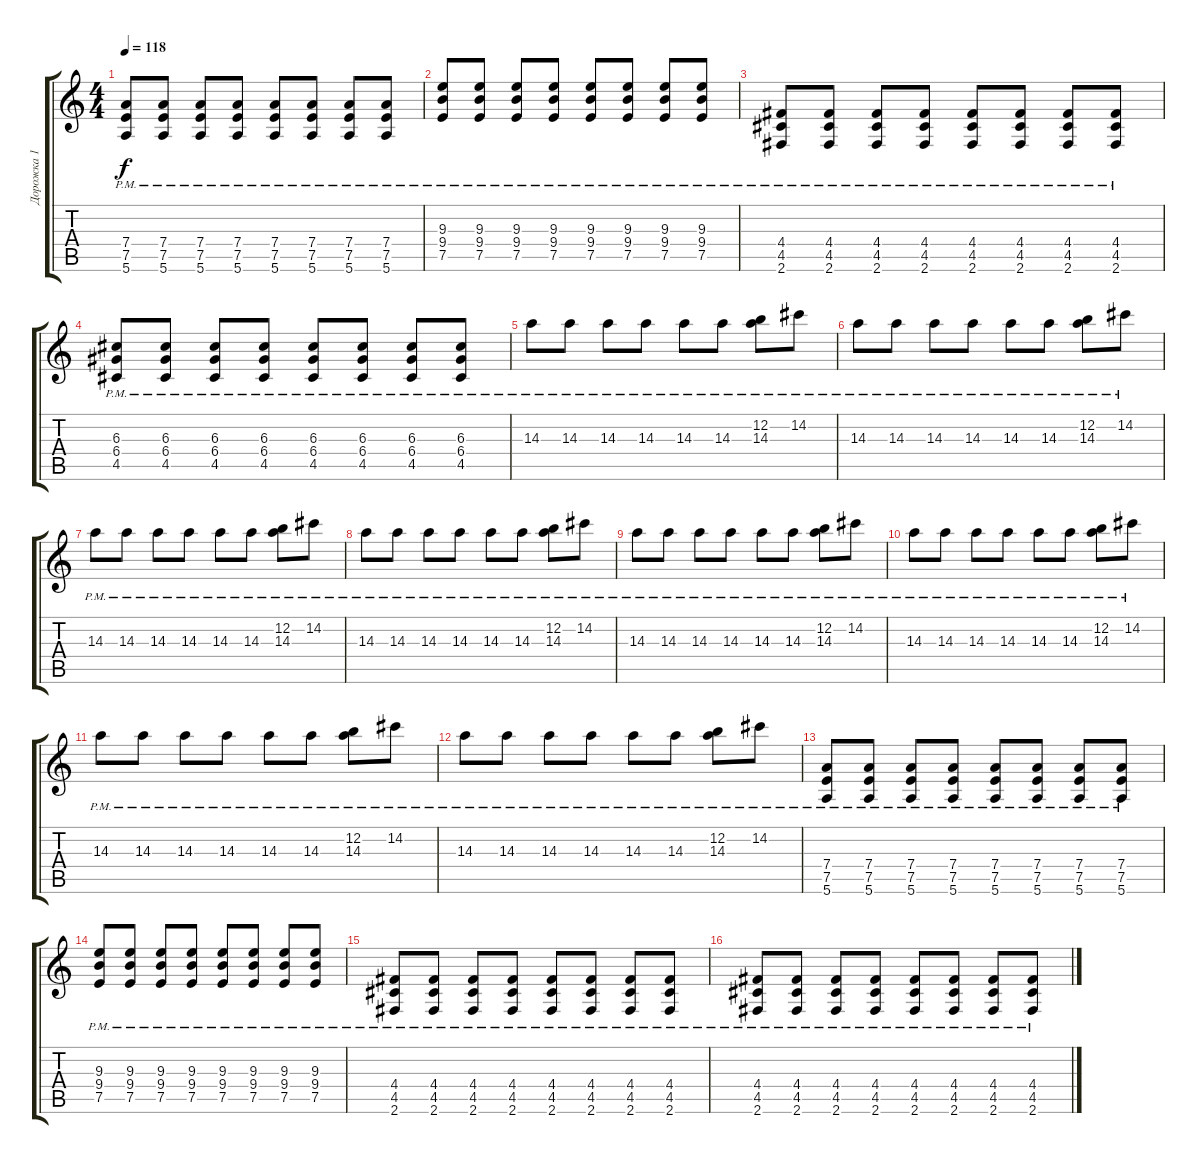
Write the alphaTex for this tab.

\track ("Дорожка 1" "Дорожка 1") {solo instrument electricguitarmuted}
\staff {score tabs}
\tuning (E4 B3 G3 D3 A2 E2) {hide}
\ts (4 4)
\tempo 118
\clef g2
\ks c
(7.4{pm} 7.5{pm} 5.6{pm}).8{dy f} (7.4{pm} 7.5{pm} 5.6{pm}).8 (7.4{pm} 7.5{pm} 5.6{pm}).8 (7.4{pm} 7.5{pm} 5.6{pm}).8 (7.4{pm} 7.5{pm} 5.6{pm}).8 (7.4{pm} 7.5{pm} 5.6{pm}).8 (7.4{pm} 7.5{pm} 5.6{pm}).8 (7.4{pm} 7.5{pm} 5.6{pm}).8 |
(9.3{pm} 9.4{pm} 7.5{pm}).8 (9.3{pm} 9.4{pm} 7.5{pm}).8 (9.3{pm} 9.4{pm} 7.5{pm}).8 (9.3{pm} 9.4{pm} 7.5{pm}).8 (9.3{pm} 9.4{pm} 7.5{pm}).8 (9.3{pm} 9.4{pm} 7.5{pm}).8 (9.3{pm} 9.4{pm} 7.5{pm}).8 (9.3{pm} 9.4{pm} 7.5{pm}).8 |
(4.4{pm} 4.5{pm} 2.6{pm}).8 (4.4{pm} 4.5{pm} 2.6{pm}).8 (4.4{pm} 4.5{pm} 2.6{pm}).8 (4.4{pm} 4.5{pm} 2.6{pm}).8 (4.4{pm} 4.5{pm} 2.6{pm}).8 (4.4{pm} 4.5{pm} 2.6{pm}).8 (4.4{pm} 4.5{pm} 2.6{pm}).8 (4.4{pm} 4.5{pm} 2.6{pm}).8 |
(6.3{pm} 6.4{pm} 4.5{pm}).8 (6.3{pm} 6.4{pm} 4.5{pm}).8 (6.3{pm} 6.4{pm} 4.5{pm}).8 (6.3{pm} 6.4{pm} 4.5{pm}).8 (6.3{pm} 6.4{pm} 4.5{pm}).8 (6.3{pm} 6.4{pm} 4.5{pm}).8 (6.3{pm} 6.4{pm} 4.5{pm}).8 (6.3{pm} 6.4{pm} 4.5{pm}).8 |
14.3{pm}.8 14.3{pm}.8 14.3{pm}.8 14.3{pm}.8 14.3{pm}.8 14.3{pm}.8 (12.2{pm} 14.3{pm}).8 14.2{pm}.8 |
14.3{pm}.8 14.3{pm}.8 14.3{pm}.8 14.3{pm}.8 14.3{pm}.8 14.3{pm}.8 (12.2{pm} 14.3{pm}).8 14.2{pm}.8 |
14.3{pm}.8 14.3{pm}.8 14.3{pm}.8 14.3{pm}.8 14.3{pm}.8 14.3{pm}.8 (12.2{pm} 14.3{pm}).8 14.2{pm}.8 |
14.3{pm}.8 14.3{pm}.8 14.3{pm}.8 14.3{pm}.8 14.3{pm}.8 14.3{pm}.8 (12.2{pm} 14.3{pm}).8 14.2{pm}.8 |
14.3{pm}.8 14.3{pm}.8 14.3{pm}.8 14.3{pm}.8 14.3{pm}.8 14.3{pm}.8 (12.2{pm} 14.3{pm}).8 14.2{pm}.8 |
14.3{pm}.8 14.3{pm}.8 14.3{pm}.8 14.3{pm}.8 14.3{pm}.8 14.3{pm}.8 (12.2{pm} 14.3{pm}).8 14.2{pm}.8 |
14.3{pm}.8 14.3{pm}.8 14.3{pm}.8 14.3{pm}.8 14.3{pm}.8 14.3{pm}.8 (12.2{pm} 14.3{pm}).8 14.2{pm}.8 |
14.3{pm}.8 14.3{pm}.8 14.3{pm}.8 14.3{pm}.8 14.3{pm}.8 14.3{pm}.8 (12.2{pm} 14.3{pm}).8 14.2{pm}.8 |
(7.4{pm} 7.5{pm} 5.6{pm}).8 (7.4{pm} 7.5{pm} 5.6{pm}).8 (7.4{pm} 7.5{pm} 5.6{pm}).8 (7.4{pm} 7.5{pm} 5.6{pm}).8 (7.4{pm} 7.5{pm} 5.6{pm}).8 (7.4{pm} 7.5{pm} 5.6{pm}).8 (7.4{pm} 7.5{pm} 5.6{pm}).8 (7.4{pm} 7.5{pm} 5.6{pm}).8 |
(9.3{pm} 9.4{pm} 7.5{pm}).8 (9.3{pm} 9.4{pm} 7.5{pm}).8 (9.3{pm} 9.4{pm} 7.5{pm}).8 (9.3{pm} 9.4{pm} 7.5{pm}).8 (9.3{pm} 9.4{pm} 7.5{pm}).8 (9.3{pm} 9.4{pm} 7.5{pm}).8 (9.3{pm} 9.4{pm} 7.5{pm}).8 (9.3{pm} 9.4{pm} 7.5{pm}).8 |
(4.4{pm} 4.5{pm} 2.6{pm}).8 (4.4{pm} 4.5{pm} 2.6{pm}).8 (4.4{pm} 4.5{pm} 2.6{pm}).8 (4.4{pm} 4.5{pm} 2.6{pm}).8 (4.4{pm} 4.5{pm} 2.6{pm}).8 (4.4{pm} 4.5{pm} 2.6{pm}).8 (4.4{pm} 4.5{pm} 2.6{pm}).8 (4.4{pm} 4.5{pm} 2.6{pm}).8 |
(4.4{pm} 4.5{pm} 2.6{pm}).8 (4.4{pm} 4.5{pm} 2.6{pm}).8 (4.4{pm} 4.5{pm} 2.6{pm}).8 (4.4{pm} 4.5{pm} 2.6{pm}).8 (4.4{pm} 4.5{pm} 2.6{pm}).8 (4.4{pm} 4.5{pm} 2.6{pm}).8 (4.4{pm} 4.5{pm} 2.6{pm}).8 (4.4{pm} 4.5{pm} 2.6{pm}).8
